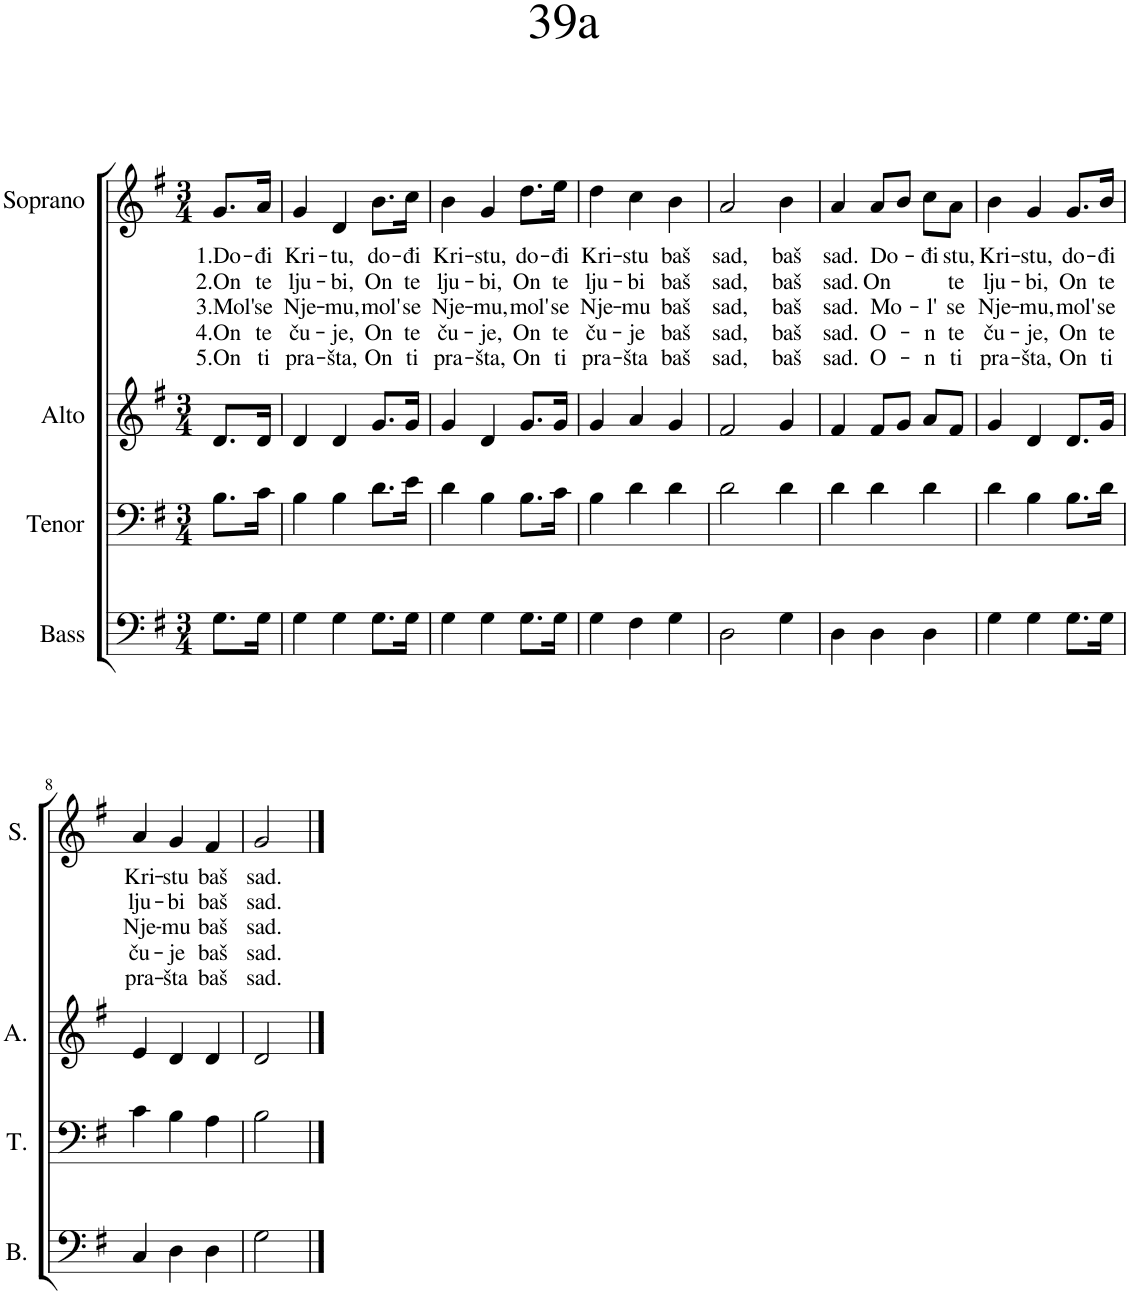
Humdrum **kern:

**kern	**kern	**kern	**kern	**text	**text	**text	**text	**text
*part4	*part3	*part2	*part1	*part1	*part1	*part1	*part1	*part1
*staff4	*staff3	*staff2	*staff1	*staff1	*staff1	*staff1	*staff1	*staff1
*I"Bass	*I"Tenor	*I"Alto	*I"Soprano	*	*	*	*	*
*I'B.	*I'T.	*I'A.	*I'S.	*	*	*	*	*
*clefF4	*clefF4	*clefG2	*clefG2	*	*	*	*	*
*k[f#]	*k[f#]	*k[f#]	*k[f#]	*	*	*	*	*
*M3/4	*M3/4	*M3/4	*M3/4	*	*	*	*	*
=1	=1	=1	=1	=1	=1	=1	=1	=1
!	!	!	!	!LO:LY:b	!LO:LY:b	!LO:LY:b	!LO:LY:b	!LO:LY:b
8.G\L	8.B\L	8.d/L	8.g/L	1.Do-	2.On	3.Mol'	4.On	5.On
!	!	!	!	!LO:LY:b	!LO:LY:b	!LO:LY:b	!LO:LY:b	!LO:LY:b
16G\Jk	16c\Jk	16d/Jk	16a/Jk	-đi	te	se	te	ti
=2	=2	=2	=2	=2	=2	=2	=2	=2
!	!	!	!	!LO:LY:b	!LO:LY:b	!LO:LY:b	!LO:LY:b	!LO:LY:b
4G\	4B\	4d/	4g/	Kri-	lju-	Nje-	ču-	pra-
!	!	!	!	!LO:LY:b	!LO:LY:b	!LO:LY:b	!LO:LY:b	!LO:LY:b
4G\	4B\	4d/	4d/	-tu,	-bi,	-mu,	-je,	-šta,
!	!	!	!	!LO:LY:b	!LO:LY:b	!LO:LY:b	!LO:LY:b	!LO:LY:b
8.G\L	8.d\L	8.g/L	8.b\L	do-	On	mol'	On	On
!	!	!	!	!LO:LY:b	!LO:LY:b	!LO:LY:b	!LO:LY:b	!LO:LY:b
16G\Jk	16e\Jk	16g/Jk	16cc\Jk	-đi	te	se	te	ti
=3	=3	=3	=3	=3	=3	=3	=3	=3
!	!	!	!	!LO:LY:b	!LO:LY:b	!LO:LY:b	!LO:LY:b	!LO:LY:b
4G\	4d\	4g/	4b\	Kri-	lju-	Nje-	ču-	pra-
!	!	!	!	!LO:LY:b	!LO:LY:b	!LO:LY:b	!LO:LY:b	!LO:LY:b
4G\	4B\	4d/	4g/	-stu,	-bi,	-mu,	-je,	-šta,
!	!	!	!	!LO:LY:b	!LO:LY:b	!LO:LY:b	!LO:LY:b	!LO:LY:b
8.G\L	8.B\L	8.g/L	8.dd\L	do-	On	mol'	On	On
!	!	!	!	!LO:LY:b	!LO:LY:b	!LO:LY:b	!LO:LY:b	!LO:LY:b
16G\Jk	16c\Jk	16g/Jk	16ee\Jk	-đi	te	se	te	ti
=4	=4	=4	=4	=4	=4	=4	=4	=4
!	!	!	!	!LO:LY:b	!LO:LY:b	!LO:LY:b	!LO:LY:b	!LO:LY:b
4G\	4B\	4g/	4dd\	Kri-	lju-	Nje-	ču-	pra-
!	!	!	!	!LO:LY:b	!LO:LY:b	!LO:LY:b	!LO:LY:b	!LO:LY:b
4F#\	4d\	4a/	4cc\	-stu	-bi	-mu	-je	-šta
!	!	!	!	!LO:LY:b	!LO:LY:b	!LO:LY:b	!LO:LY:b	!LO:LY:b
4G\	4d\	4g/	4b\	baš	baš	baš	baš	baš
=5	=5	=5	=5	=5	=5	=5	=5	=5
!	!	!	!	!LO:LY:b	!LO:LY:b	!LO:LY:b	!LO:LY:b	!LO:LY:b
2D\	2d\	2f#/	2a/	sad,	sad,	sad,	sad,	sad,
!	!	!	!	!LO:LY:b	!LO:LY:b	!LO:LY:b	!LO:LY:b	!LO:LY:b
4G\	4d\	4g/	4b\	baš	baš	baš	baš	baš
=6	=6	=6	=6	=6	=6	=6	=6	=6
!	!	!	!	!LO:LY:b	!LO:LY:b	!LO:LY:b	!LO:LY:b	!LO:LY:b
4D\	4d\	4f#/	4a/	sad.	sad.	sad.	sad.	sad.
!	!	!	!	!LO:LY:b	!LO:LY:b	!LO:LY:b	!LO:LY:b	!LO:LY:b
4D\	4d\	8f#/L	8a/L	Do-	On	Mo-	O-	O-
.	.	8g/J	8b/J	.	.	.	.	.
!	!	!	!	!LO:LY:b	!	!LO:LY:b	!LO:LY:b	!LO:LY:b
4D\	4d\	8a/L	8cc\L	-đi	.	-l'	-n	-n
!	!	!	!	!LO:LY:b	!LO:LY:b	!LO:LY:b	!LO:LY:b	!LO:LY:b
.	.	8f#/J	8a\J	stu,	te	se	te	ti
=7	=7	=7	=7	=7	=7	=7	=7	=7
!	!	!	!	!LO:LY:b	!LO:LY:b	!LO:LY:b	!LO:LY:b	!LO:LY:b
4G\	4d\	4g/	4b\	Kri-	lju-	Nje-	ču-	pra-
!	!	!	!	!LO:LY:b	!LO:LY:b	!LO:LY:b	!LO:LY:b	!LO:LY:b
4G\	4B\	4d/	4g/	-stu,	-bi,	-mu,	-je,	-šta,
!	!	!	!	!LO:LY:b	!LO:LY:b	!LO:LY:b	!LO:LY:b	!LO:LY:b
8.G\L	8.B\L	8.d/L	8.g/L	do-	On	mol'	On	On
!	!	!	!	!LO:LY:b	!LO:LY:b	!LO:LY:b	!LO:LY:b	!LO:LY:b
16G\Jk	16d\Jk	16g/Jk	16b/Jk	-đi	te	se	te	ti
!!LO:LB:g=z
=8	=8	=8	=8	=8	=8	=8	=8	=8
!	!	!	!	!LO:LY:b	!LO:LY:b	!LO:LY:b	!LO:LY:b	!LO:LY:b
4C/	4c\	4e/	4a/	Kri-	lju-	Nje-	ču-	pra-
!	!	!	!	!LO:LY:b	!LO:LY:b	!LO:LY:b	!LO:LY:b	!LO:LY:b
4D\	4B\	4d/	4g/	-stu	-bi	-mu	-je	-šta
!	!	!	!	!LO:LY:b	!LO:LY:b	!LO:LY:b	!LO:LY:b	!LO:LY:b
4D\	4A\	4d/	4f#/	baš	baš	baš	baš	baš
=9	=9	=9	=9	=9	=9	=9	=9	=9
!	!	!	!	!LO:LY:b	!LO:LY:b	!LO:LY:b	!LO:LY:b	!LO:LY:b
2G\	2B\	2d/	2g/	sad.	sad.	sad.	sad.	sad.
==	==	==	==	==	==	==	==	==
*-	*-	*-	*-	*-	*-	*-	*-	*-
